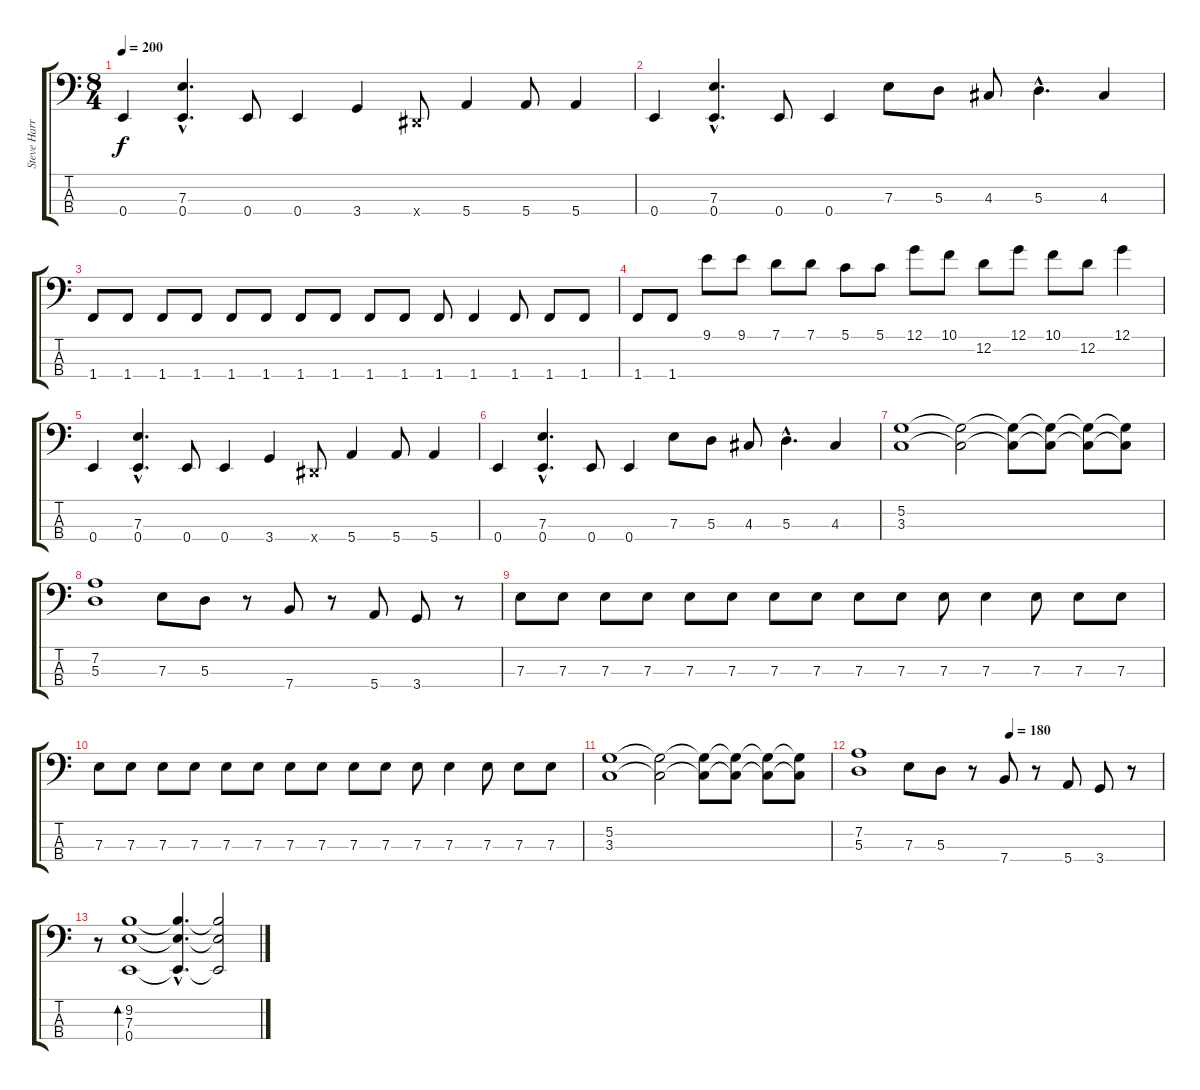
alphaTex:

\track ("Steve Harris" "Steve Harr") {instrument electricbassfinger}
\staff {score tabs}
\tuning (G2 D2 A1 E1) {hide}
\ts (8 4)
\tempo 200
\clef f4
\ks c
0.4.4{dy f} (7.3{hac} 0.4{hac}).4{d} 0.4.8 0.4.4 3.4.4 -1.4{x}.8 5.4.4 5.4.8 5.4.4 |
0.4.4 (7.3{hac} 0.4{hac}).4{d} 0.4.8 0.4.4 7.3.8 5.3.8 4.3.8 5.3{hac}.4{d} 4.3.4 |
1.4.8 1.4.8 1.4.8 1.4.8 1.4.8 1.4.8 1.4.8 1.4.8 1.4.8 1.4.8 1.4.8 1.4.4 1.4.8 1.4.8 1.4.8 |
1.4.8 1.4.8 9.1.8 9.1.8 7.1.8 7.1.8 5.1.8 5.1.8 12.1.8 10.1.8 12.2.8 12.1.8 10.1.8 12.2.8 12.1.4 |
0.4.4 (7.3{hac} 0.4{hac}).4{d} 0.4.8 0.4.4 3.4.4 -1.4{x}.8 5.4.4 5.4.8 5.4.4 |
0.4.4 (7.3{hac} 0.4{hac}).4{d} 0.4.8 0.4.4 7.3.8 5.3.8 4.3.8 5.3{hac}.4{d} 4.3.4 |
(5.2 3.3).1 (5.2{t} 3.3{t}).2 (5.2{t} 3.3{t}).8 (5.2{t} 3.3{t}).8 (5.2{t} 3.3{t}).8 (5.2{t} 3.3{t}).8 |
(7.2 5.3).1 7.3.8 5.3.8 r.8 7.4.8 r.8 5.4.8 3.4.8 r.8 |
7.3.8 7.3.8 7.3.8 7.3.8 7.3.8 7.3.8 7.3.8 7.3.8 7.3.8 7.3.8 7.3.8 7.3.4 7.3.8 7.3.8 7.3.8 |
7.3.8 7.3.8 7.3.8 7.3.8 7.3.8 7.3.8 7.3.8 7.3.8 7.3.8 7.3.8 7.3.8 7.3.4 7.3.8 7.3.8 7.3.8 |
(5.2 3.3).1 (5.2{t} 3.3{t}).2 (5.2{t} 3.3{t}).8 (5.2{t} 3.3{t}).8 (5.2{t} 3.3{t}).8 (5.2{t} 3.3{t}).8 |
\tempo (180 0.5)
(7.2 5.3).1 7.3.8 5.3.8 r.8 7.4.8 r.8 5.4.8 3.4.8 r.8 |
r.8 (9.2 7.3 0.4).1{bd 480} (9.2{hac t} 7.3{hac t} 0.4{hac t}).4{d} (9.2{t} 7.3{t} 0.4{t}).2
